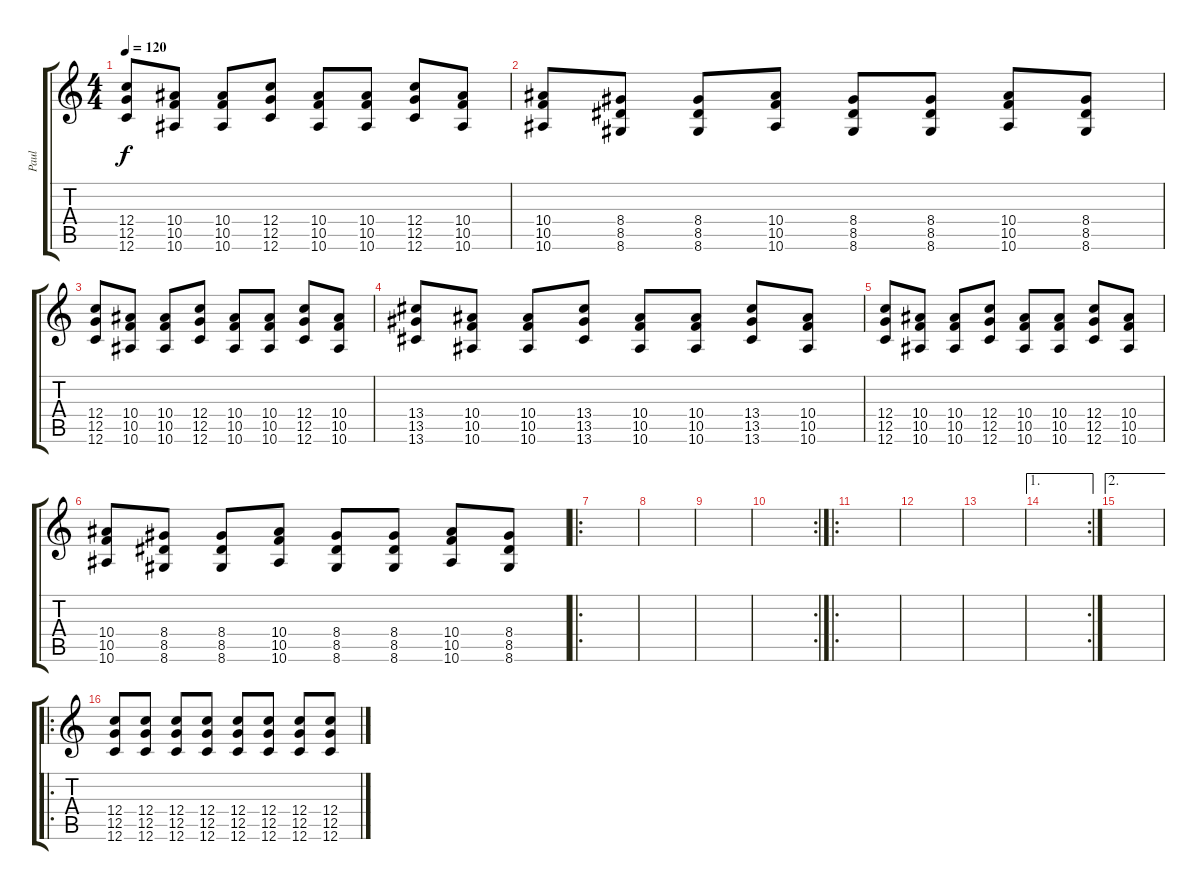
\track ("Paul" "Paul") {instrument distortionguitar}
\staff {score tabs}
\tuning (D4 A3 F3 C3 G2 C2) {hide}
\ts (4 4)
\tempo 120
\clef g2
\ks c
(12.4 12.5 12.6).8{dy f} (10.4 10.5 10.6).8 (10.4 10.5 10.6).8 (12.4 12.5 12.6).8 (10.4 10.5 10.6).8 (10.4 10.5 10.6).8 (12.4 12.5 12.6).8 (10.4 10.5 10.6).8 |
(10.4 10.5 10.6).8 (8.4 8.5 8.6).8 (8.4 8.5 8.6).8 (10.4 10.5 10.6).8 (8.4 8.5 8.6).8 (8.4 8.5 8.6).8 (10.4 10.5 10.6).8 (8.4 8.5 8.6).8 |
(12.4 12.5 12.6).8 (10.4 10.5 10.6).8 (10.4 10.5 10.6).8 (12.4 12.5 12.6).8 (10.4 10.5 10.6).8 (10.4 10.5 10.6).8 (12.4 12.5 12.6).8 (10.4 10.5 10.6).8 |
(13.4 13.5 13.6).8 (10.4 10.5 10.6).8 (10.4 10.5 10.6).8 (13.4 13.5 13.6).8 (10.4 10.5 10.6).8 (10.4 10.5 10.6).8 (13.4 13.5 13.6).8 (10.4 10.5 10.6).8 |
(12.4 12.5 12.6).8 (10.4 10.5 10.6).8 (10.4 10.5 10.6).8 (12.4 12.5 12.6).8 (10.4 10.5 10.6).8 (10.4 10.5 10.6).8 (12.4 12.5 12.6).8 (10.4 10.5 10.6).8 |
(10.4 10.5 10.6).8 (8.4 8.5 8.6).8 (8.4 8.5 8.6).8 (10.4 10.5 10.6).8 (8.4 8.5 8.6).8 (8.4 8.5 8.6).8 (10.4 10.5 10.6).8 (8.4 8.5 8.6).8 |
\ro
|
|
|
\rc 2
|
\ro
|
|
|
\ae 1
\rc 2
|
\ae 2
|
\ro
(12.4 12.5 12.6).8 (12.4 12.5 12.6).8 (12.4 12.5 12.6).8 (12.4 12.5 12.6).8 (12.4 12.5 12.6).8 (12.4 12.5 12.6).8 (12.4 12.5 12.6).8 (12.4 12.5 12.6).8
